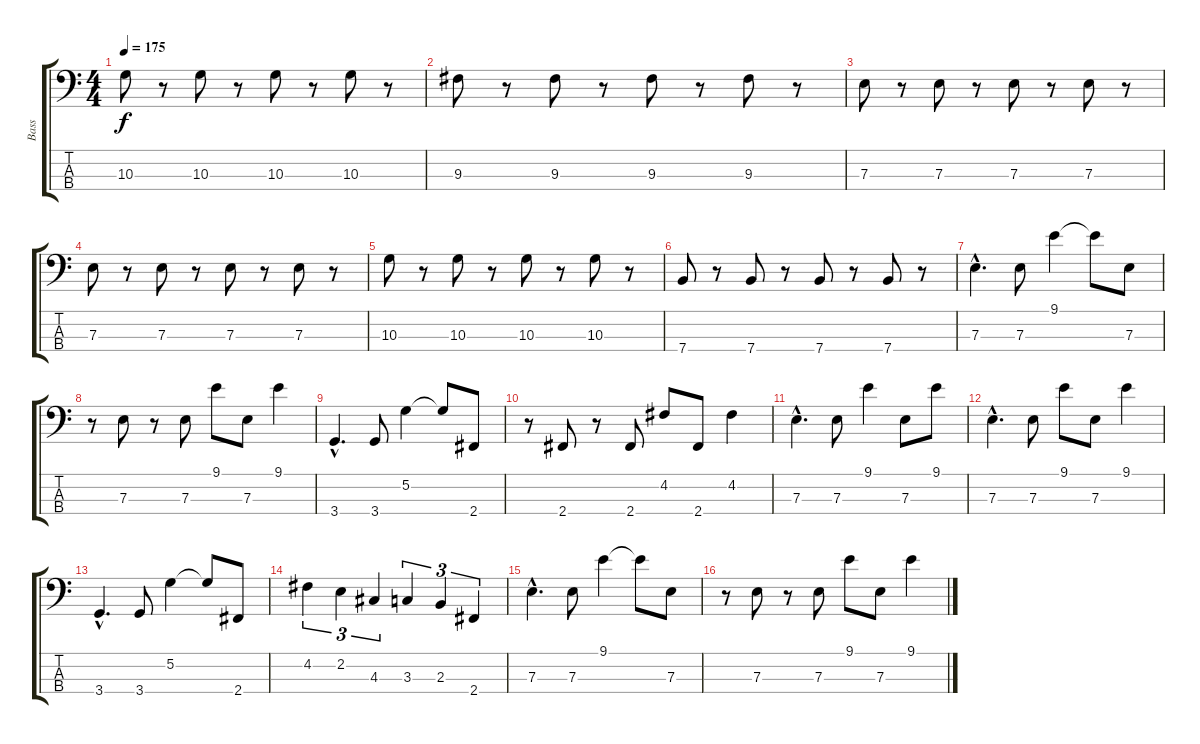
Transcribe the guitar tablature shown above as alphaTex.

\track ("Bass" "Bass") {instrument electricbassfinger}
\staff {score tabs}
\tuning (G2 D2 A1 E1) {hide}
\ts (4 4)
\tempo 175
\clef f4
\ks c
10.3.8{dy f} r.8 10.3.8 r.8 10.3.8 r.8 10.3.8 r.8 |
9.3.8 r.8 9.3.8 r.8 9.3.8 r.8 9.3.8 r.8 |
7.3.8 r.8 7.3.8 r.8 7.3.8 r.8 7.3.8 r.8 |
7.3.8 r.8 7.3.8 r.8 7.3.8 r.8 7.3.8 r.8 |
10.3.8 r.8 10.3.8 r.8 10.3.8 r.8 10.3.8 r.8 |
7.4.8 r.8 7.4.8 r.8 7.4.8 r.8 7.4.8 r.8 |
7.3{hac}.4{d} 7.3.8 9.1.4 9.1{t}.8 7.3.8 |
r.8 7.3.8 r.8 7.3.8 9.1.8 7.3.8 9.1.4 |
3.4{hac}.4{d} 3.4.8 5.2.4 5.2{t}.8 2.4.8 |
r.8 2.4.8 r.8 2.4.8 4.2.8 2.4.8 4.2.4 |
7.3{hac}.4{d} 7.3.8 9.1.4 7.3.8 9.1.8 |
7.3{hac}.4{d} 7.3.8 9.1.8 7.3.8 9.1.4 |
3.4{hac}.4{d} 3.4.8 5.2.4 5.2{t}.8 2.4.8 |
4.2.4{tu (3 2)} 2.2.4{tu (3 2)} 4.3.4{tu (3 2)} 3.3.4{tu (3 2)} 2.3.4{tu (3 2)} 2.4.4{tu (3 2)} |
7.3{hac}.4{d} 7.3.8 9.1.4 9.1{t}.8 7.3.8 |
r.8 7.3.8 r.8 7.3.8 9.1.8 7.3.8 9.1.4
